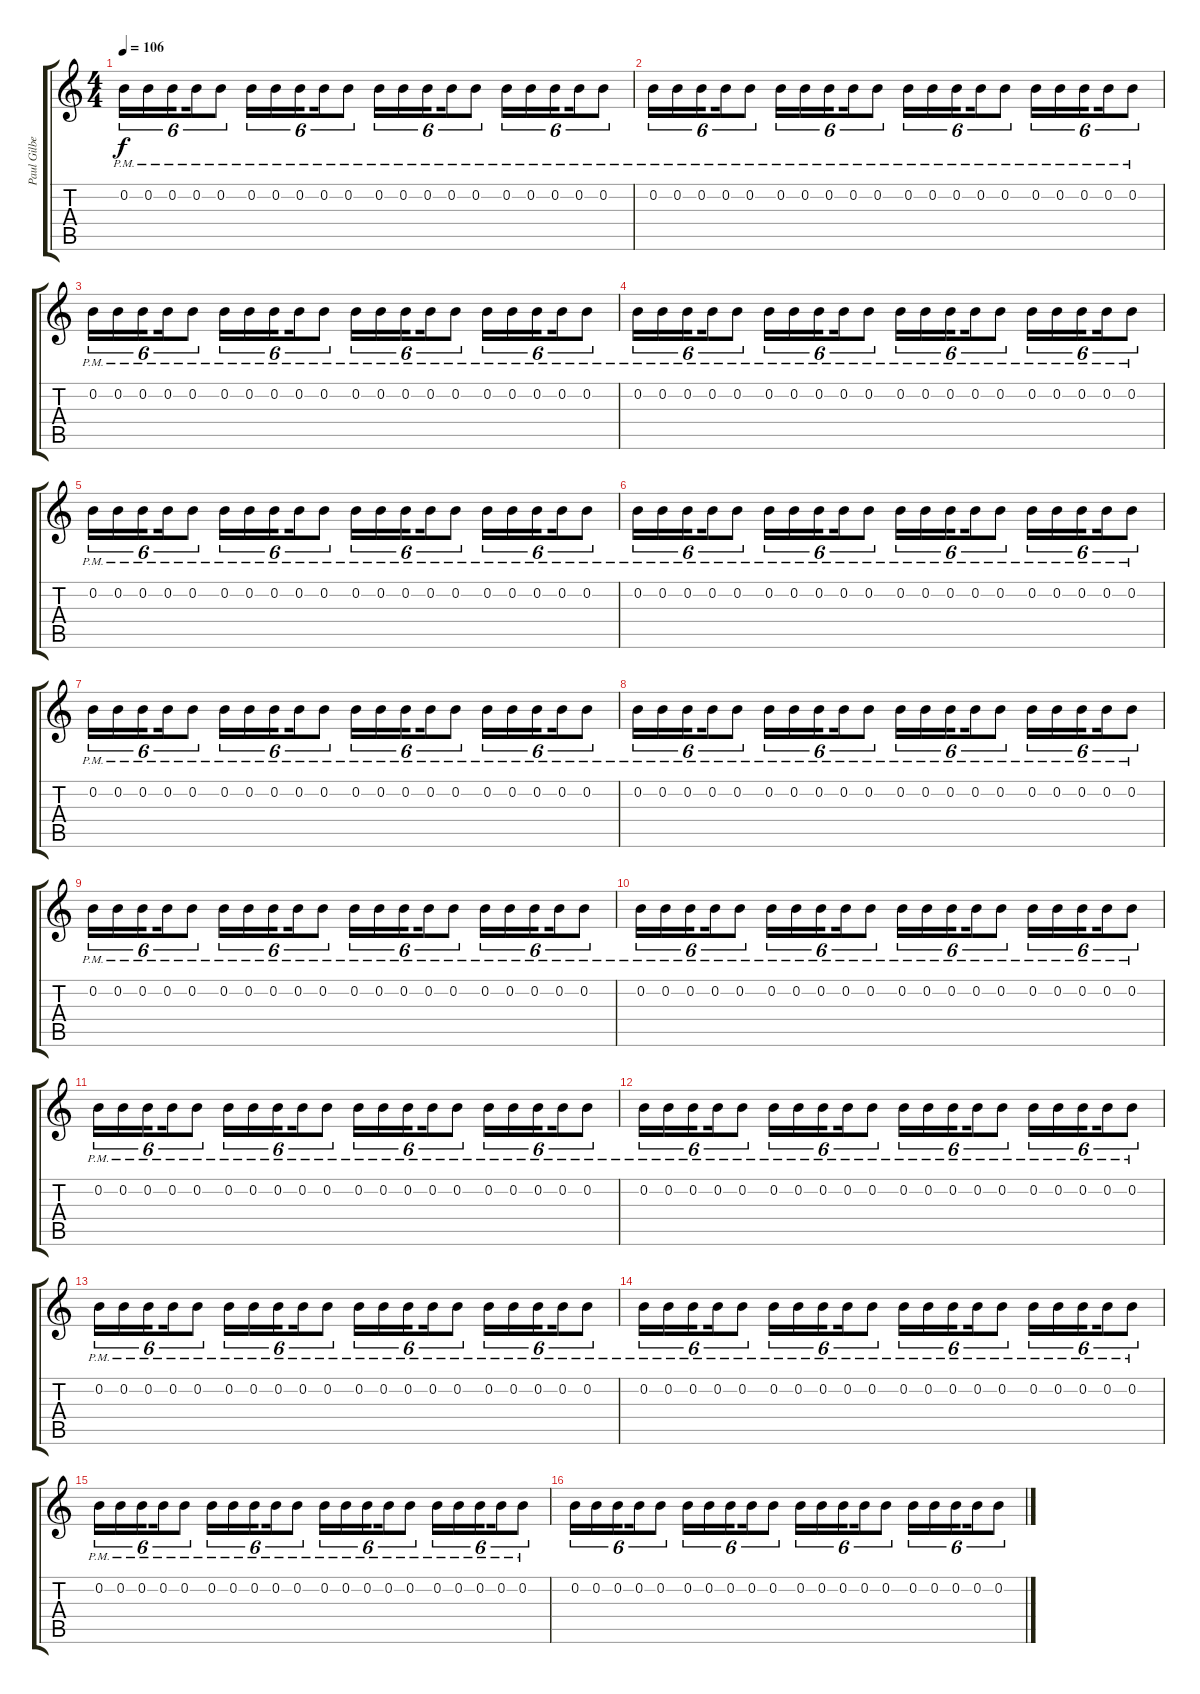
\track ("Paul Gilbert" "Paul Gilbe") {instrument distortionguitar}
\staff {score tabs}
\tuning (E4 B3 G3 D3 A2 E2) {hide}
\ts (4 4)
\tempo 106
\clef g2
\ks c
0.2{pm}.16{tu (6 4) dy f} 0.2{pm}.16{tu (6 4)} 0.2{pm}.16{tu (6 4) beam splitsecondary} 0.2{pm}.16{tu (6 4)} 0.2{pm}.8{tu (6 4)} 0.2{pm}.16{tu (6 4)} 0.2{pm}.16{tu (6 4)} 0.2{pm}.16{tu (6 4) beam splitsecondary} 0.2{pm}.16{tu (6 4)} 0.2{pm}.8{tu (6 4)} 0.2{pm}.16{tu (6 4)} 0.2{pm}.16{tu (6 4)} 0.2{pm}.16{tu (6 4) beam splitsecondary} 0.2{pm}.16{tu (6 4)} 0.2{pm}.8{tu (6 4)} 0.2{pm}.16{tu (6 4)} 0.2{pm}.16{tu (6 4)} 0.2{pm}.16{tu (6 4) beam splitsecondary} 0.2{pm}.16{tu (6 4)} 0.2{pm}.8{tu (6 4)} |
0.2{pm}.16{tu (6 4)} 0.2{pm}.16{tu (6 4)} 0.2{pm}.16{tu (6 4) beam splitsecondary} 0.2{pm}.16{tu (6 4)} 0.2{pm}.8{tu (6 4)} 0.2{pm}.16{tu (6 4)} 0.2{pm}.16{tu (6 4)} 0.2{pm}.16{tu (6 4) beam splitsecondary} 0.2{pm}.16{tu (6 4)} 0.2{pm}.8{tu (6 4)} 0.2{pm}.16{tu (6 4)} 0.2{pm}.16{tu (6 4)} 0.2{pm}.16{tu (6 4) beam splitsecondary} 0.2{pm}.16{tu (6 4)} 0.2{pm}.8{tu (6 4)} 0.2{pm}.16{tu (6 4)} 0.2{pm}.16{tu (6 4)} 0.2{pm}.16{tu (6 4) beam splitsecondary} 0.2{pm}.16{tu (6 4)} 0.2{pm}.8{tu (6 4)} |
0.2{pm}.16{tu (6 4)} 0.2{pm}.16{tu (6 4)} 0.2{pm}.16{tu (6 4) beam splitsecondary} 0.2{pm}.16{tu (6 4)} 0.2{pm}.8{tu (6 4)} 0.2{pm}.16{tu (6 4)} 0.2{pm}.16{tu (6 4)} 0.2{pm}.16{tu (6 4) beam splitsecondary} 0.2{pm}.16{tu (6 4)} 0.2{pm}.8{tu (6 4)} 0.2{pm}.16{tu (6 4)} 0.2{pm}.16{tu (6 4)} 0.2{pm}.16{tu (6 4) beam splitsecondary} 0.2{pm}.16{tu (6 4)} 0.2{pm}.8{tu (6 4)} 0.2{pm}.16{tu (6 4)} 0.2{pm}.16{tu (6 4)} 0.2{pm}.16{tu (6 4) beam splitsecondary} 0.2{pm}.16{tu (6 4)} 0.2{pm}.8{tu (6 4)} |
0.2{pm}.16{tu (6 4)} 0.2{pm}.16{tu (6 4)} 0.2{pm}.16{tu (6 4) beam splitsecondary} 0.2{pm}.16{tu (6 4)} 0.2{pm}.8{tu (6 4)} 0.2{pm}.16{tu (6 4)} 0.2{pm}.16{tu (6 4)} 0.2{pm}.16{tu (6 4) beam splitsecondary} 0.2{pm}.16{tu (6 4)} 0.2{pm}.8{tu (6 4)} 0.2{pm}.16{tu (6 4)} 0.2{pm}.16{tu (6 4)} 0.2{pm}.16{tu (6 4) beam splitsecondary} 0.2{pm}.16{tu (6 4)} 0.2{pm}.8{tu (6 4)} 0.2{pm}.16{tu (6 4)} 0.2{pm}.16{tu (6 4)} 0.2{pm}.16{tu (6 4) beam splitsecondary} 0.2{pm}.16{tu (6 4)} 0.2{pm}.8{tu (6 4)} |
0.2{pm}.16{tu (6 4)} 0.2{pm}.16{tu (6 4)} 0.2{pm}.16{tu (6 4) beam splitsecondary} 0.2{pm}.16{tu (6 4)} 0.2{pm}.8{tu (6 4)} 0.2{pm}.16{tu (6 4)} 0.2{pm}.16{tu (6 4)} 0.2{pm}.16{tu (6 4) beam splitsecondary} 0.2{pm}.16{tu (6 4)} 0.2{pm}.8{tu (6 4)} 0.2{pm}.16{tu (6 4)} 0.2{pm}.16{tu (6 4)} 0.2{pm}.16{tu (6 4) beam splitsecondary} 0.2{pm}.16{tu (6 4)} 0.2{pm}.8{tu (6 4)} 0.2{pm}.16{tu (6 4)} 0.2{pm}.16{tu (6 4)} 0.2{pm}.16{tu (6 4) beam splitsecondary} 0.2{pm}.16{tu (6 4)} 0.2{pm}.8{tu (6 4)} |
0.2{pm}.16{tu (6 4)} 0.2{pm}.16{tu (6 4)} 0.2{pm}.16{tu (6 4) beam splitsecondary} 0.2{pm}.16{tu (6 4)} 0.2{pm}.8{tu (6 4)} 0.2{pm}.16{tu (6 4)} 0.2{pm}.16{tu (6 4)} 0.2{pm}.16{tu (6 4) beam splitsecondary} 0.2{pm}.16{tu (6 4)} 0.2{pm}.8{tu (6 4)} 0.2{pm}.16{tu (6 4)} 0.2{pm}.16{tu (6 4)} 0.2{pm}.16{tu (6 4) beam splitsecondary} 0.2{pm}.16{tu (6 4)} 0.2{pm}.8{tu (6 4)} 0.2{pm}.16{tu (6 4)} 0.2{pm}.16{tu (6 4)} 0.2{pm}.16{tu (6 4) beam splitsecondary} 0.2{pm}.16{tu (6 4)} 0.2{pm}.8{tu (6 4)} |
0.2{pm}.16{tu (6 4)} 0.2{pm}.16{tu (6 4)} 0.2{pm}.16{tu (6 4) beam splitsecondary} 0.2{pm}.16{tu (6 4)} 0.2{pm}.8{tu (6 4)} 0.2{pm}.16{tu (6 4)} 0.2{pm}.16{tu (6 4)} 0.2{pm}.16{tu (6 4) beam splitsecondary} 0.2{pm}.16{tu (6 4)} 0.2{pm}.8{tu (6 4)} 0.2{pm}.16{tu (6 4)} 0.2{pm}.16{tu (6 4)} 0.2{pm}.16{tu (6 4) beam splitsecondary} 0.2{pm}.16{tu (6 4)} 0.2{pm}.8{tu (6 4)} 0.2{pm}.16{tu (6 4)} 0.2{pm}.16{tu (6 4)} 0.2{pm}.16{tu (6 4) beam splitsecondary} 0.2{pm}.16{tu (6 4)} 0.2{pm}.8{tu (6 4)} |
0.2{pm}.16{tu (6 4)} 0.2{pm}.16{tu (6 4)} 0.2{pm}.16{tu (6 4) beam splitsecondary} 0.2{pm}.16{tu (6 4)} 0.2{pm}.8{tu (6 4)} 0.2{pm}.16{tu (6 4)} 0.2{pm}.16{tu (6 4)} 0.2{pm}.16{tu (6 4) beam splitsecondary} 0.2{pm}.16{tu (6 4)} 0.2{pm}.8{tu (6 4)} 0.2{pm}.16{tu (6 4)} 0.2{pm}.16{tu (6 4)} 0.2{pm}.16{tu (6 4) beam splitsecondary} 0.2{pm}.16{tu (6 4)} 0.2{pm}.8{tu (6 4)} 0.2{pm}.16{tu (6 4)} 0.2{pm}.16{tu (6 4)} 0.2{pm}.16{tu (6 4) beam splitsecondary} 0.2{pm}.16{tu (6 4)} 0.2{pm}.8{tu (6 4)} |
0.2{pm}.16{tu (6 4)} 0.2{pm}.16{tu (6 4)} 0.2{pm}.16{tu (6 4) beam splitsecondary} 0.2{pm}.16{tu (6 4)} 0.2{pm}.8{tu (6 4)} 0.2{pm}.16{tu (6 4)} 0.2{pm}.16{tu (6 4)} 0.2{pm}.16{tu (6 4) beam splitsecondary} 0.2{pm}.16{tu (6 4)} 0.2{pm}.8{tu (6 4)} 0.2{pm}.16{tu (6 4)} 0.2{pm}.16{tu (6 4)} 0.2{pm}.16{tu (6 4) beam splitsecondary} 0.2{pm}.16{tu (6 4)} 0.2{pm}.8{tu (6 4)} 0.2{pm}.16{tu (6 4)} 0.2{pm}.16{tu (6 4)} 0.2{pm}.16{tu (6 4) beam splitsecondary} 0.2{pm}.16{tu (6 4)} 0.2{pm}.8{tu (6 4)} |
0.2{pm}.16{tu (6 4)} 0.2{pm}.16{tu (6 4)} 0.2{pm}.16{tu (6 4) beam splitsecondary} 0.2{pm}.16{tu (6 4)} 0.2{pm}.8{tu (6 4)} 0.2{pm}.16{tu (6 4)} 0.2{pm}.16{tu (6 4)} 0.2{pm}.16{tu (6 4) beam splitsecondary} 0.2{pm}.16{tu (6 4)} 0.2{pm}.8{tu (6 4)} 0.2{pm}.16{tu (6 4)} 0.2{pm}.16{tu (6 4)} 0.2{pm}.16{tu (6 4) beam splitsecondary} 0.2{pm}.16{tu (6 4)} 0.2{pm}.8{tu (6 4)} 0.2{pm}.16{tu (6 4)} 0.2{pm}.16{tu (6 4)} 0.2{pm}.16{tu (6 4) beam splitsecondary} 0.2{pm}.16{tu (6 4)} 0.2{pm}.8{tu (6 4)} |
0.2{pm}.16{tu (6 4)} 0.2{pm}.16{tu (6 4)} 0.2{pm}.16{tu (6 4) beam splitsecondary} 0.2{pm}.16{tu (6 4)} 0.2{pm}.8{tu (6 4)} 0.2{pm}.16{tu (6 4)} 0.2{pm}.16{tu (6 4)} 0.2{pm}.16{tu (6 4) beam splitsecondary} 0.2{pm}.16{tu (6 4)} 0.2{pm}.8{tu (6 4)} 0.2{pm}.16{tu (6 4)} 0.2{pm}.16{tu (6 4)} 0.2{pm}.16{tu (6 4) beam splitsecondary} 0.2{pm}.16{tu (6 4)} 0.2{pm}.8{tu (6 4)} 0.2{pm}.16{tu (6 4)} 0.2{pm}.16{tu (6 4)} 0.2{pm}.16{tu (6 4) beam splitsecondary} 0.2{pm}.16{tu (6 4)} 0.2{pm}.8{tu (6 4)} |
0.2{pm}.16{tu (6 4)} 0.2{pm}.16{tu (6 4)} 0.2{pm}.16{tu (6 4) beam splitsecondary} 0.2{pm}.16{tu (6 4)} 0.2{pm}.8{tu (6 4)} 0.2{pm}.16{tu (6 4)} 0.2{pm}.16{tu (6 4)} 0.2{pm}.16{tu (6 4) beam splitsecondary} 0.2{pm}.16{tu (6 4)} 0.2{pm}.8{tu (6 4)} 0.2{pm}.16{tu (6 4)} 0.2{pm}.16{tu (6 4)} 0.2{pm}.16{tu (6 4) beam splitsecondary} 0.2{pm}.16{tu (6 4)} 0.2{pm}.8{tu (6 4)} 0.2{pm}.16{tu (6 4)} 0.2{pm}.16{tu (6 4)} 0.2{pm}.16{tu (6 4) beam splitsecondary} 0.2{pm}.16{tu (6 4)} 0.2{pm}.8{tu (6 4)} |
0.2{pm}.16{tu (6 4)} 0.2{pm}.16{tu (6 4)} 0.2{pm}.16{tu (6 4) beam splitsecondary} 0.2{pm}.16{tu (6 4)} 0.2{pm}.8{tu (6 4)} 0.2{pm}.16{tu (6 4)} 0.2{pm}.16{tu (6 4)} 0.2{pm}.16{tu (6 4) beam splitsecondary} 0.2{pm}.16{tu (6 4)} 0.2{pm}.8{tu (6 4)} 0.2{pm}.16{tu (6 4)} 0.2{pm}.16{tu (6 4)} 0.2{pm}.16{tu (6 4) beam splitsecondary} 0.2{pm}.16{tu (6 4)} 0.2{pm}.8{tu (6 4)} 0.2{pm}.16{tu (6 4)} 0.2{pm}.16{tu (6 4)} 0.2{pm}.16{tu (6 4) beam splitsecondary} 0.2{pm}.16{tu (6 4)} 0.2{pm}.8{tu (6 4)} |
0.2{pm}.16{tu (6 4)} 0.2{pm}.16{tu (6 4)} 0.2{pm}.16{tu (6 4) beam splitsecondary} 0.2{pm}.16{tu (6 4)} 0.2{pm}.8{tu (6 4)} 0.2{pm}.16{tu (6 4)} 0.2{pm}.16{tu (6 4)} 0.2{pm}.16{tu (6 4) beam splitsecondary} 0.2{pm}.16{tu (6 4)} 0.2{pm}.8{tu (6 4)} 0.2{pm}.16{tu (6 4)} 0.2{pm}.16{tu (6 4)} 0.2{pm}.16{tu (6 4) beam splitsecondary} 0.2{pm}.16{tu (6 4)} 0.2{pm}.8{tu (6 4)} 0.2{pm}.16{tu (6 4)} 0.2{pm}.16{tu (6 4)} 0.2{pm}.16{tu (6 4) beam splitsecondary} 0.2{pm}.16{tu (6 4)} 0.2{pm}.8{tu (6 4)} |
0.2{pm}.16{tu (6 4)} 0.2{pm}.16{tu (6 4)} 0.2{pm}.16{tu (6 4) beam splitsecondary} 0.2{pm}.16{tu (6 4)} 0.2{pm}.8{tu (6 4)} 0.2{pm}.16{tu (6 4)} 0.2{pm}.16{tu (6 4)} 0.2{pm}.16{tu (6 4) beam splitsecondary} 0.2{pm}.16{tu (6 4)} 0.2{pm}.8{tu (6 4)} 0.2{pm}.16{tu (6 4)} 0.2{pm}.16{tu (6 4)} 0.2{pm}.16{tu (6 4) beam splitsecondary} 0.2{pm}.16{tu (6 4)} 0.2{pm}.8{tu (6 4)} 0.2{pm}.16{tu (6 4)} 0.2{pm}.16{tu (6 4)} 0.2{pm}.16{tu (6 4) beam splitsecondary} 0.2{pm}.16{tu (6 4)} 0.2{pm}.8{tu (6 4)} |
0.2.16{tu (6 4)} 0.2.16{tu (6 4)} 0.2.16{tu (6 4) beam splitsecondary} 0.2.16{tu (6 4)} 0.2.8{tu (6 4)} 0.2.16{tu (6 4)} 0.2.16{tu (6 4)} 0.2.16{tu (6 4) beam splitsecondary} 0.2.16{tu (6 4)} 0.2.8{tu (6 4)} 0.2.16{tu (6 4)} 0.2.16{tu (6 4)} 0.2.16{tu (6 4) beam splitsecondary} 0.2.16{tu (6 4)} 0.2.8{tu (6 4)} 0.2.16{tu (6 4)} 0.2.16{tu (6 4)} 0.2.16{tu (6 4) beam splitsecondary} 0.2.16{tu (6 4)} 0.2.8{tu (6 4)}
